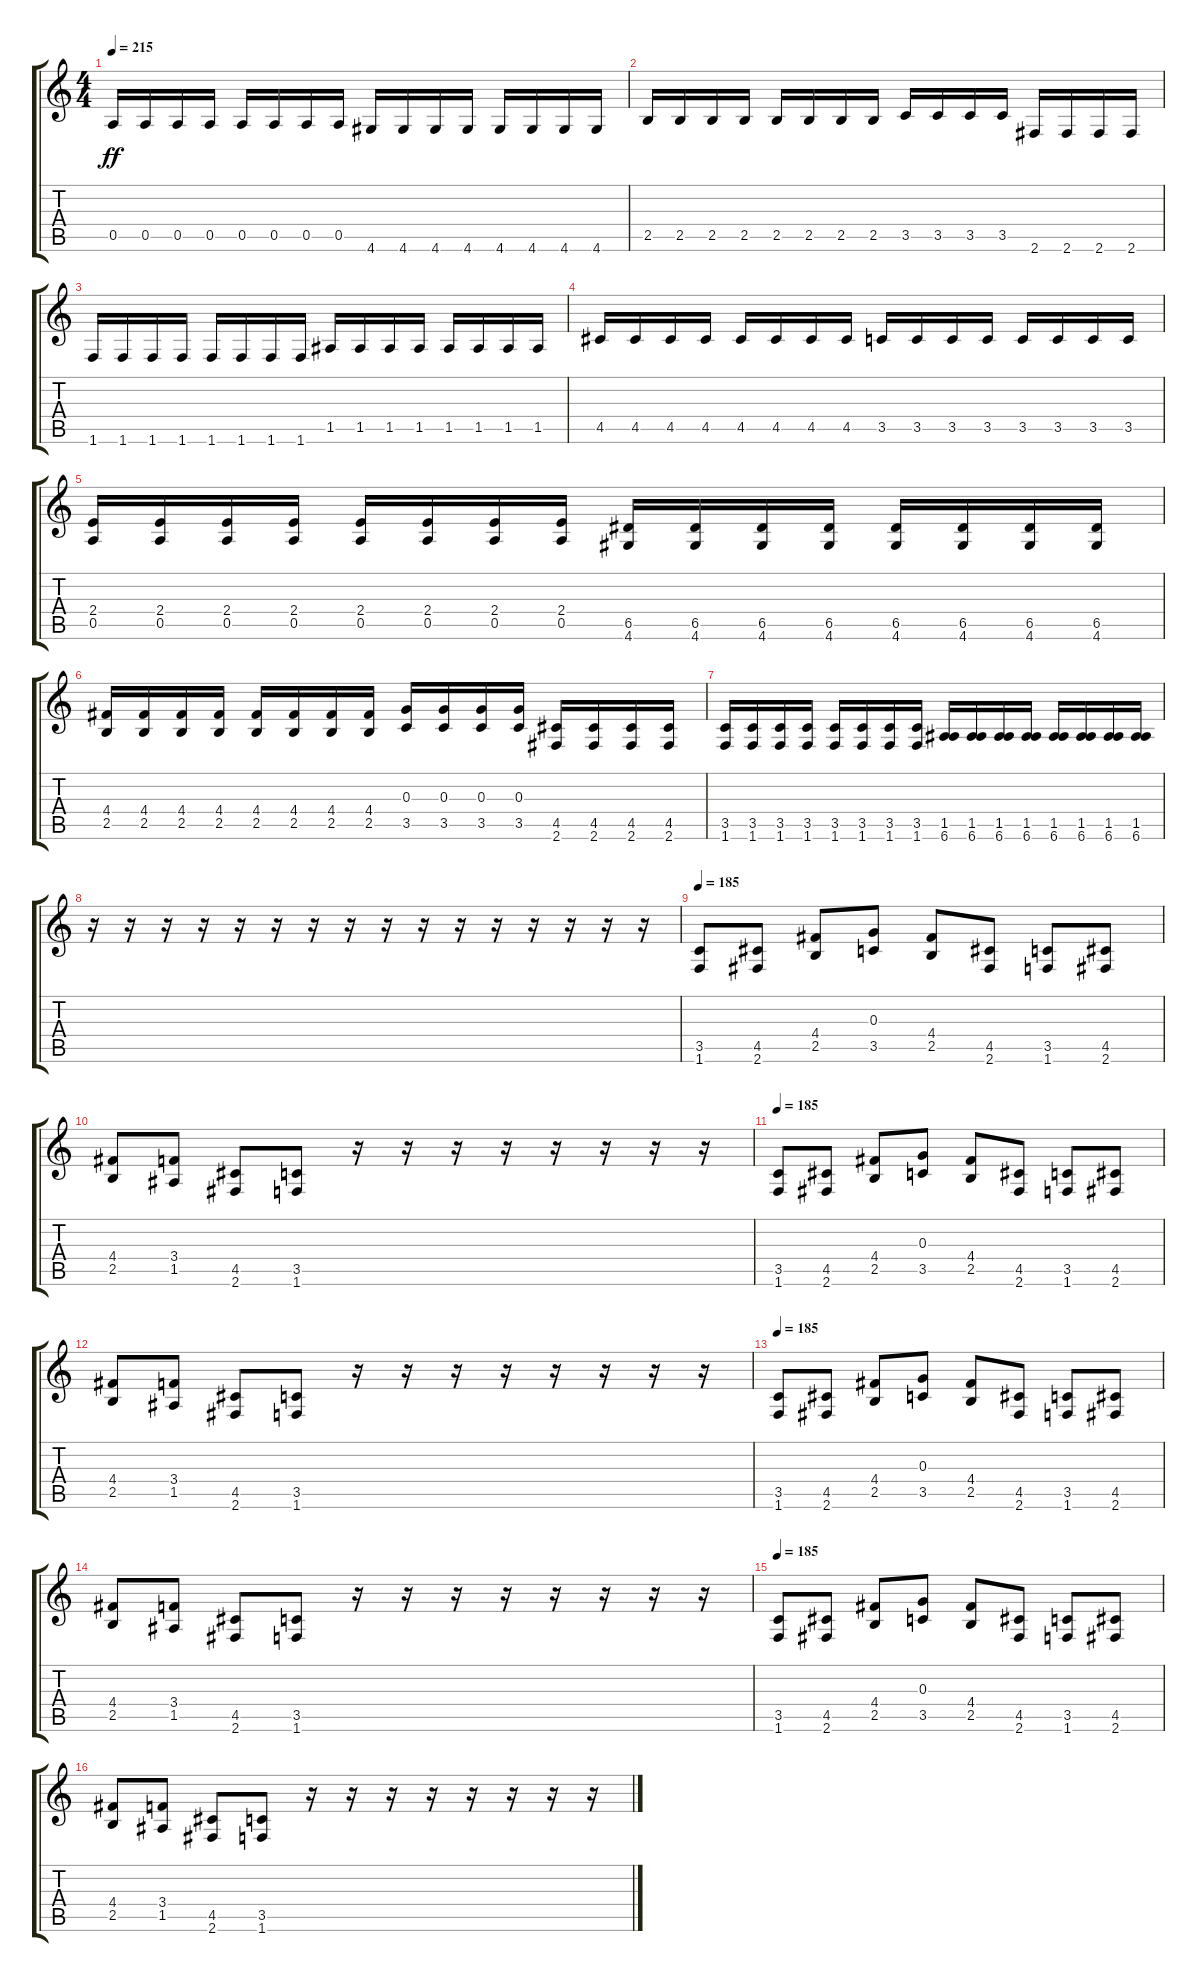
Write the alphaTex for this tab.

\track "" {instrument distortionguitar}
\staff {score tabs}
\tuning (E4 B3 G3 D3 A2 E2) {hide}
\ts (4 4)
\tempo 215
\clef g2
\ks c
0.5.16{dy ff} 0.5.16 0.5.16 0.5.16 0.5.16 0.5.16 0.5.16 0.5.16 4.6.16 4.6.16 4.6.16 4.6.16 4.6.16 4.6.16 4.6.16 4.6.16 |
2.5.16 2.5.16 2.5.16 2.5.16 2.5.16 2.5.16 2.5.16 2.5.16 3.5.16 3.5.16 3.5.16 3.5.16 2.6.16 2.6.16 2.6.16 2.6.16 |
1.6.16 1.6.16 1.6.16 1.6.16 1.6.16 1.6.16 1.6.16 1.6.16 1.5.16 1.5.16 1.5.16 1.5.16 1.5.16 1.5.16 1.5.16 1.5.16 |
4.5.16 4.5.16 4.5.16 4.5.16 4.5.16 4.5.16 4.5.16 4.5.16 3.5.16 3.5.16 3.5.16 3.5.16 3.5.16 3.5.16 3.5.16 3.5.16 |
(2.4 0.5).16 (2.4 0.5).16 (2.4 0.5).16 (2.4 0.5).16 (2.4 0.5).16 (2.4 0.5).16 (2.4 0.5).16 (2.4 0.5).16 (6.5 4.6).16 (6.5 4.6).16 (6.5 4.6).16 (6.5 4.6).16 (6.5 4.6).16 (6.5 4.6).16 (6.5 4.6).16 (6.5 4.6).16 |
(4.4 2.5).16 (4.4 2.5).16 (4.4 2.5).16 (4.4 2.5).16 (4.4 2.5).16 (4.4 2.5).16 (4.4 2.5).16 (4.4 2.5).16 (0.3 3.5).16 (0.3 3.5).16 (0.3 3.5).16 (0.3 3.5).16 (4.5 2.6).16 (4.5 2.6).16 (4.5 2.6).16 (4.5 2.6).16 |
(3.5 1.6).16 (3.5 1.6).16 (3.5 1.6).16 (3.5 1.6).16 (3.5 1.6).16 (3.5 1.6).16 (3.5 1.6).16 (3.5 1.6).16 (1.5 6.6).16 (1.5 6.6).16 (1.5 6.6).16 (1.5 6.6).16 (1.5 6.6).16 (1.5 6.6).16 (1.5 6.6).16 (1.5 6.6).16 |
r.16 r.16 r.16 r.16 r.16 r.16 r.16 r.16 r.16 r.16 r.16 r.16 r.16 r.16 r.16 r.16 |
\tempo 185
(3.5 1.6).8 (4.5 2.6).8 (4.4 2.5).8 (0.3 3.5).8 (4.4 2.5).8 (4.5 2.6).8 (3.5 1.6).8 (4.5 2.6).8 |
(4.4 2.5).8 (3.4 1.5).8 (4.5 2.6).8 (3.5 1.6).8 r.16 r.16 r.16 r.16 r.16 r.16 r.16 r.16 |
\tempo 185
(3.5 1.6).8 (4.5 2.6).8 (4.4 2.5).8 (0.3 3.5).8 (4.4 2.5).8 (4.5 2.6).8 (3.5 1.6).8 (4.5 2.6).8 |
(4.4 2.5).8 (3.4 1.5).8 (4.5 2.6).8 (3.5 1.6).8 r.16 r.16 r.16 r.16 r.16 r.16 r.16 r.16 |
\tempo 185
(3.5 1.6).8 (4.5 2.6).8 (4.4 2.5).8 (0.3 3.5).8 (4.4 2.5).8 (4.5 2.6).8 (3.5 1.6).8 (4.5 2.6).8 |
(4.4 2.5).8 (3.4 1.5).8 (4.5 2.6).8 (3.5 1.6).8 r.16 r.16 r.16 r.16 r.16 r.16 r.16 r.16 |
\tempo 185
(3.5 1.6).8 (4.5 2.6).8 (4.4 2.5).8 (0.3 3.5).8 (4.4 2.5).8 (4.5 2.6).8 (3.5 1.6).8 (4.5 2.6).8 |
(4.4 2.5).8 (3.4 1.5).8 (4.5 2.6).8 (3.5 1.6).8 r.16 r.16 r.16 r.16 r.16 r.16 r.16 r.16
